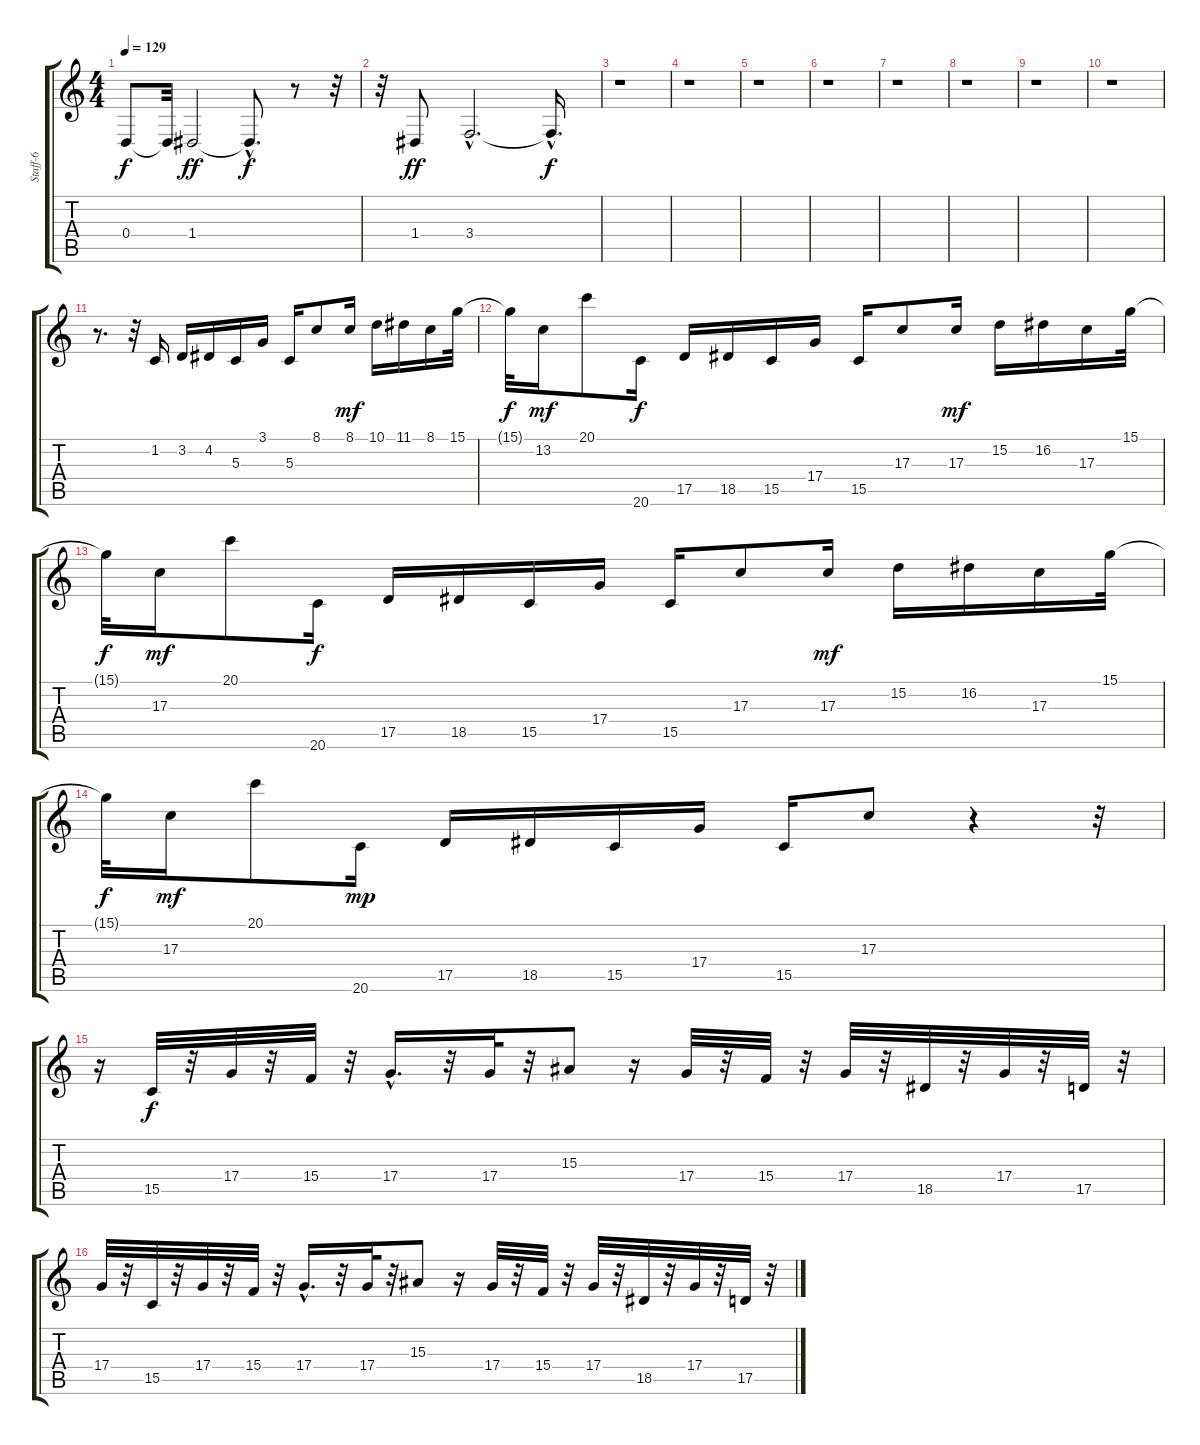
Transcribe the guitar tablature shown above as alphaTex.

\track ("Staff-6" "Staff-6") {instrument orchestralharp}
\staff {score tabs}
\tuning (E4 B3 G3 D3 A2 E2) {hide}
\ts (4 4)
\tempo 129
\clef g2
\ks c
0.4{t}.8{dy f} 0.4{t}.32 1.4.2{dy ff} 1.4{hac t}.8{d dy f} r.8 r.32 |
r.32 1.4.8{dy ff} 3.4{hac}.2{d} 3.4{hac t}.16{d dy f} |
r.1 |
r.1 |
r.1 |
r.1 |
r.1 |
r.1 |
r.1 |
r.1 |
r.8{d} r.32 1.2.16 3.2.16 4.2.16 5.3.16 3.1.16 5.3.16 8.1.8 8.1.16{dy mf} 10.1.16 11.1.16 8.1.16 15.1.32 |
15.1{t}.32{dy f} 13.2.16{dy mf} 20.1.8 20.6.16{dy f} 17.5.16 18.5.16 15.5.16 17.4.16 15.5.16 17.3.8 17.3.16{dy mf} 15.2.16 16.2.16 17.3.16 15.1.32 |
15.1{t}.32{dy f} 17.3.16{dy mf} 20.1.8 20.6.16{dy f} 17.5.16 18.5.16 15.5.16 17.4.16 15.5.16 17.3.8 17.3.16{dy mf} 15.2.16 16.2.16 17.3.16 15.1.32 |
15.1{t}.32{dy f} 17.3.16{dy mf} 20.1.8 20.6.16{dy mp} 17.5.16 18.5.16 15.5.16 17.4.16 15.5.16 17.3.8 r.4 r.32 |
r.16 15.5.32{dy f} r.32 17.4.32 r.32 15.4.32 r.32 17.4{hac}.16{d} r.32 17.4.32 r.32 15.3.8 r.16 17.4.32 r.32 15.4.32 r.32 17.4.32 r.32 18.5.32 r.32 17.4.32 r.32 17.5.32 r.32 |
17.4.32 r.32 15.5.32 r.32 17.4.32 r.32 15.4.32 r.32 17.4{hac}.16{d} r.32 17.4.32 r.32 15.3.8 r.16 17.4.32 r.32 15.4.32 r.32 17.4.32 r.32 18.5.32 r.32 17.4.32 r.32 17.5.32 r.32
